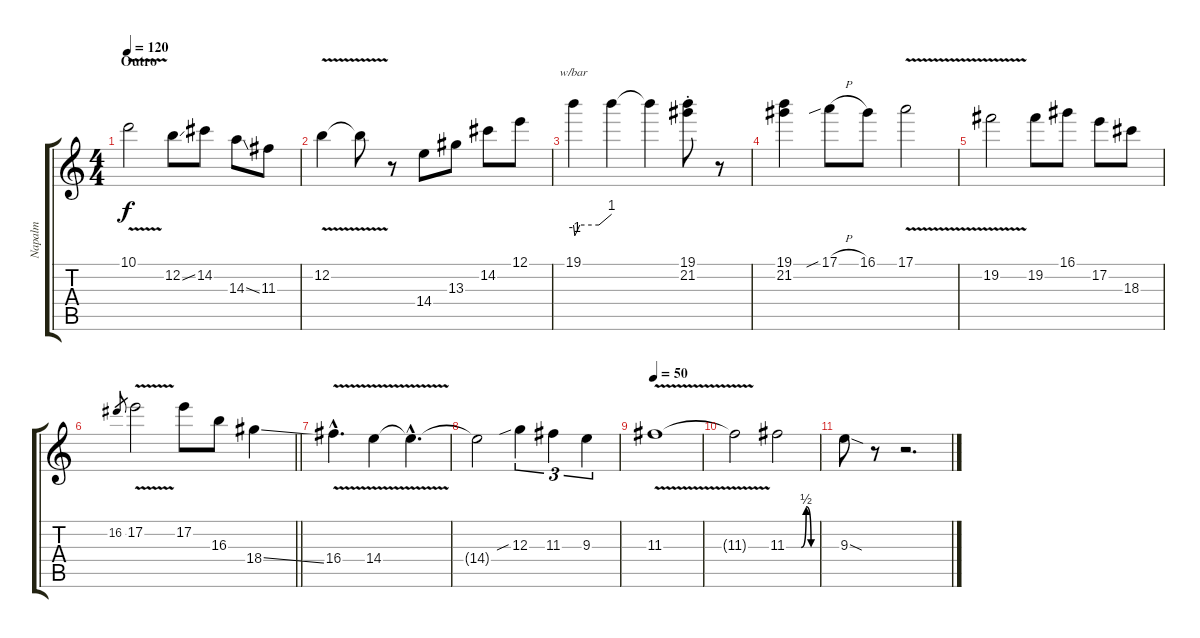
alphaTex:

\track ("Napalm" "Napalm") {instrument overdrivenguitar}
\staff {score tabs}
\tuning (E4 B3 G3 D3 A2 E2) {hide}
\ts (4 4)
\section ("" "Outro")
\tempo 120
\clef g2
\ks c
10.1{v}.2{dy f} 12.2{ss}.8 14.2.8 14.3{ss}.8 11.3.8 |
12.2{v}.4 12.2{t}.8 r.8 14.4.8 13.3.8 14.2.8 12.1.8 |
19.1.4{tbe (custom default 0 0 2 -4 10 0 40 0 60 4)} 19.1{t}.4 19.1{t}.4 (19.1{st} 21.2{st}).8 r.8 |
(19.1 21.2).4 17.1{sib h}.8 16.1.8 17.1{v}.2 |
19.2{v}.2 19.2.8 16.1.8 17.2.8 18.3.8 |
\barLineRight lightlight
16.2.8{gr} 17.2{v}.2 17.2.8 16.3.8 18.4{ss}.4 |
16.4{v hac}.4{d volume 8} 14.4{v}.4 14.4{hac t}.4{d} |
14.4{t}.2 12.3{sib}.4{tu (3 2)} 11.3.4{tu (3 2)} 9.3.4{tu (3 2)} |
\tempo 50
11.3{v}.1 |
11.3{t}.2 11.3{be (custom 0 0 13 0 30 0 40 2 50 0 60 0)}.2 |
9.3{sod}.8 r.8 r.2{d}
